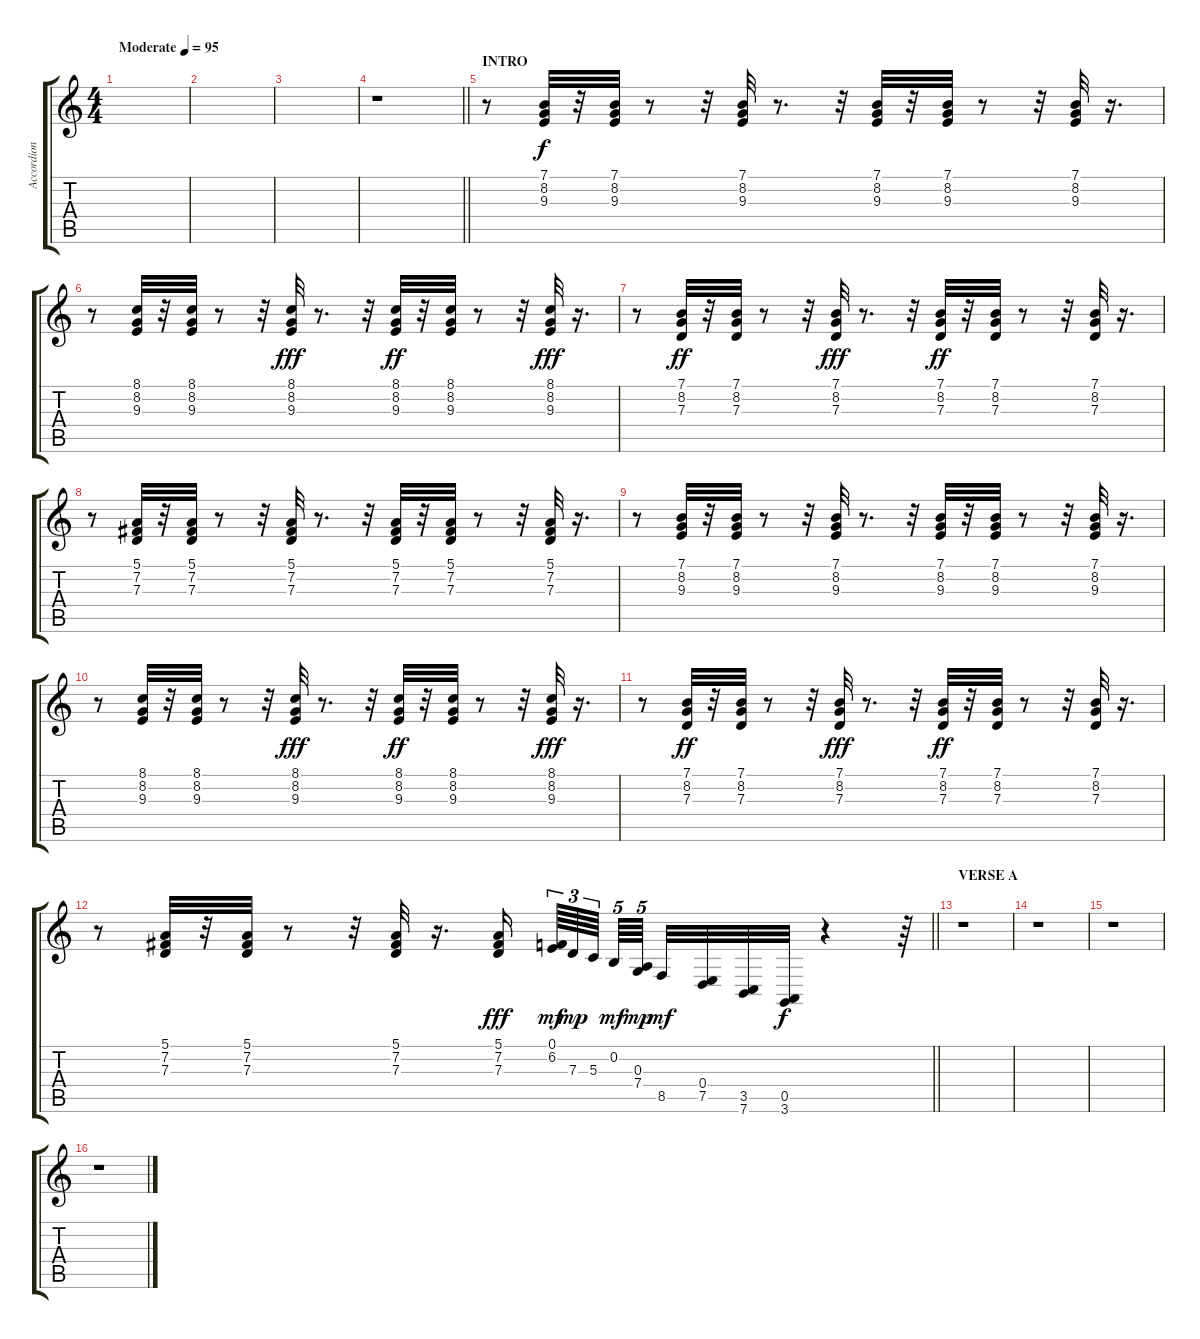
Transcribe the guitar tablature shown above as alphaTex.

\track ("Accordion" "Accordion") {instrument accordion}
\staff {score tabs}
\tuning (E4 B3 G3 D3 A2 E2) {hide}
\ts (4 4)
\tempo (95 "Moderate")
\clef g2
\ks c
|
|
|
\barLineRight lightlight
r.1 |
\section ("" "INTRO")
r.8 (7.1 8.2 9.3).32 r.32 (7.1 8.2 9.3).32 r.8 r.32 (7.1 8.2 9.3).32 r.8{d} r.32 (7.1 8.2 9.3).32 r.32 (7.1 8.2 9.3).32 r.8 r.32 (7.1 8.2 9.3).32 r.16{d} |
r.8 (8.1 8.2 9.3).32 r.32 (8.1 8.2 9.3).32 r.8 r.32 (8.1 8.2 9.3).32{dy fff} r.8{d} r.32 (8.1 8.2 9.3).32{dy ff} r.32 (8.1 8.2 9.3).32 r.8 r.32 (8.1 8.2 9.3).32{dy fff} r.16{d} |
r.8 (7.1 8.2 7.3).32{dy ff} r.32 (7.1 8.2 7.3).32 r.8 r.32 (7.1 8.2 7.3).32{dy fff} r.8{d} r.32 (7.1 8.2 7.3).32{dy ff} r.32 (7.1 8.2 7.3).32 r.8 r.32 (7.1 8.2 7.3).32 r.16{d} |
r.8 (5.1 7.2 7.3).32 r.32 (5.1 7.2 7.3).32 r.8 r.32 (5.1 7.2 7.3).32 r.8{d} r.32 (5.1 7.2 7.3).32 r.32 (5.1 7.2 7.3).32 r.8 r.32 (5.1 7.2 7.3).32 r.16{d} |
r.8 (7.1 8.2 9.3).32 r.32 (7.1 8.2 9.3).32 r.8 r.32 (7.1 8.2 9.3).32 r.8{d} r.32 (7.1 8.2 9.3).32 r.32 (7.1 8.2 9.3).32 r.8 r.32 (7.1 8.2 9.3).32 r.16{d} |
r.8 (8.1 8.2 9.3).32 r.32 (8.1 8.2 9.3).32 r.8 r.32 (8.1 8.2 9.3).32{dy fff} r.8{d} r.32 (8.1 8.2 9.3).32{dy ff} r.32 (8.1 8.2 9.3).32 r.8 r.32 (8.1 8.2 9.3).32{dy fff} r.16{d} |
r.8 (7.1 8.2 7.3).32{dy ff} r.32 (7.1 8.2 7.3).32 r.8 r.32 (7.1 8.2 7.3).32{dy fff} r.8{d} r.32 (7.1 8.2 7.3).32{dy ff} r.32 (7.1 8.2 7.3).32 r.8 r.32 (7.1 8.2 7.3).32 r.16{d} |
\barLineRight lightlight
r.8 (5.1 7.2 7.3).32 r.32 (5.1 7.2 7.3).32 r.8 r.32 (5.1 7.2 7.3).32 r.16{d} (5.1 7.2 7.3).16{dy fff beam splitsecondary} (0.1 6.2).64{tu (3 2) dy mf} 7.3.64{tu (3 2) dy mp} 5.3.64{tu (3 2) beam splitsecondary} 0.2.64{tu (5 4) dy mf} (0.3 7.4).64{tu (5 4) dy mp beam splitsecondary} 8.5.32{dy mf} (0.4 7.5).32 (3.5 7.6).32 (0.5 3.6).32{dy f} r.4 r.64 |
\section ("" "VERSE A")
r.1 |
r.1 |
r.1 |
r.1
